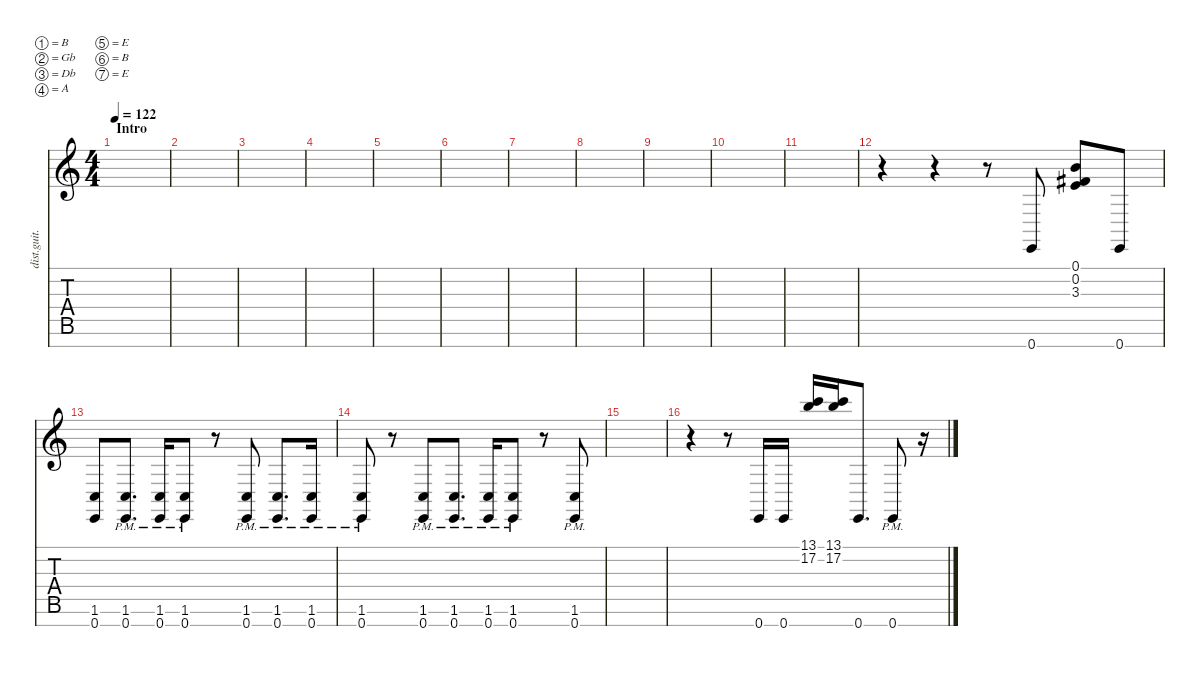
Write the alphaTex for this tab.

\defaultSystemsLayout 4
\hideDynamics
\bracketExtendMode nobrackets
\track ("Rhythm" "dist.guit.") {instrument distortionguitar}
\staff {score tabs}
\tuning (B3 Gb3 Db3 A2 E2 B1 E1)
\ts (4 4)
\beaming (8 2 2 2 2)
\section ("" "Intro")
\tempo 122
\clef g2
\ks c
|
|
|
|
|
|
|
|
|
|
|
r.4 r.4 r.8 0.7.8 (3.3 0.2{acc #} 0.1).8 0.7.8 |
(0.7 1.6).8 (1.6{pm} 0.7{pm}).8{d} (1.6{pm} 0.7{pm}).16 (1.6{pm} 0.7{pm}).8 r.8 (0.7{pm} 1.6{pm}).8 (1.6{pm} 0.7{pm}).8{d} (1.6{pm} 0.7{pm}).16 |
(0.7{pm} 1.6{pm}).8 r.8 (0.7{pm} 1.6{pm}).8 (1.6{pm} 0.7{pm}).8{d} (1.6{pm} 0.7{pm}).16 (1.6{pm} 0.7{pm}).8 r.8 (0.7{pm} 1.6{pm}).8 |
|
r.4 r.8 0.7.16 0.7.16 (13.1 17.2).16 (13.1 17.2).16 0.7.8{d} 0.7{pm}.8 r.16
